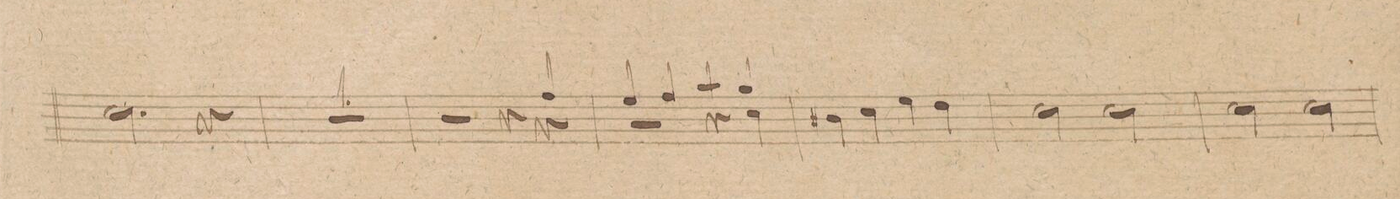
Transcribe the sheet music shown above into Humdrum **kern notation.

**kern	**dynam
*I"Basso.	*
*clefF4	*
*k[f#c#g#]	*
*met(c|)	*
*M2/2	*
2.E\	.
4r	.
=276	=276
1r	.
=277	=277
*^	*
2ryy	2r	.
4ryy	4r	.
4A/	4r	.
=278	=278	=278
4G#/	2r	.
4A/	.	.
4c#/	4r	.
4B/	4E\	.
*v	*v	*
=279	=279
4D#X\	.
4E\	.
4G#\	.
4F#\	.
=280	=280
2E\	.
2E\	.
=281	=281
2E\	.
2E\	.
=282	=282
*-	*-
